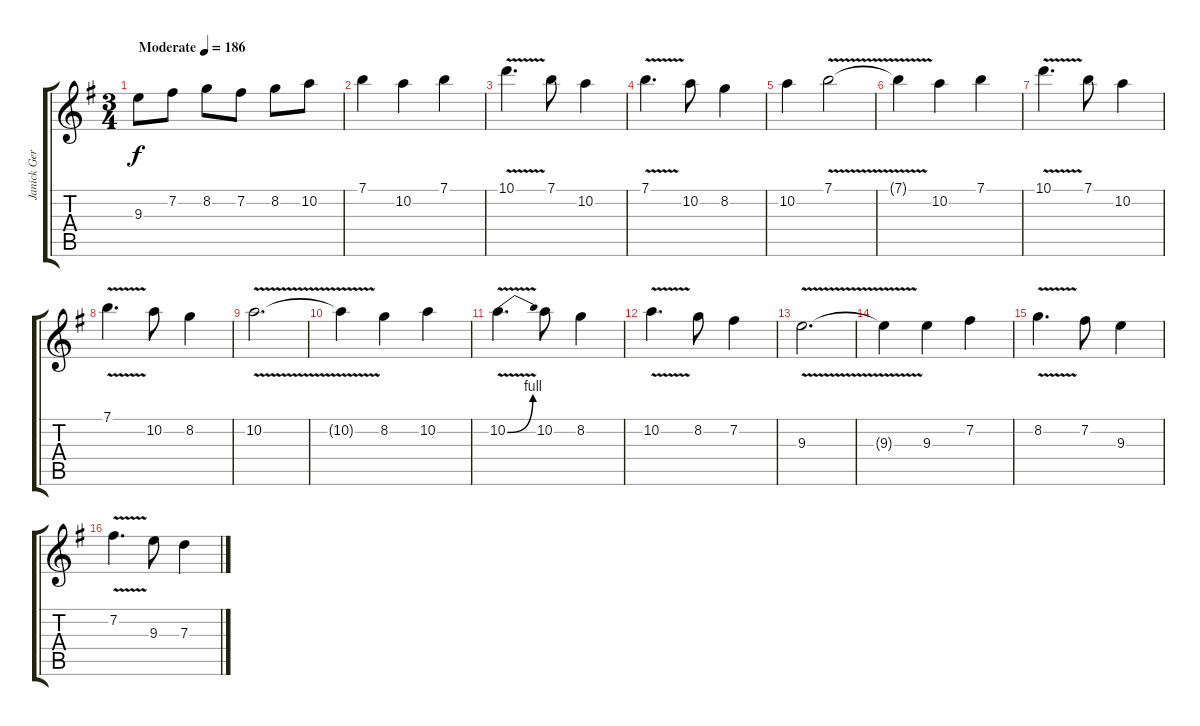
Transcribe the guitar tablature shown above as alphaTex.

\track ("Janick Gers" "Janick Ger") {instrument distortionguitar}
\staff {score tabs}
\tuning (E4 B3 G3 D3 A2 E2) {hide}
\ts (3 4)
\tempo (186 "Moderate")
\clef g2
\ks eminor
9.3.8{dy f instrument distortionguitar} 7.2.8 8.2.8 7.2.8 8.2.8 10.2.8 |
7.1.4 10.2.4 7.1.4 |
10.1{v}.4{d} 7.1.8 10.2.4 |
7.1{v}.4{d} 10.2.8 8.2.4 |
10.2.4 7.1{v}.2 |
7.1{t}.4 10.2.4 7.1.4 |
10.1{v}.4{d} 7.1.8 10.2.4 |
7.1{v}.4{d} 10.2.8 8.2.4 |
10.2{v}.2{d} |
10.2{t}.4 8.2.4 10.2.4 |
10.2{be (bend 0 0 60 4) v}.4{d} 10.2.8 8.2.4 |
10.2{v}.4{d} 8.2.8 7.2.4 |
9.3{v}.2{d} |
9.3{t}.4 9.3.4 7.2.4 |
8.2{v}.4{d} 7.2.8 9.3.4 |
7.2{v}.4{d} 9.3.8 7.3.4
